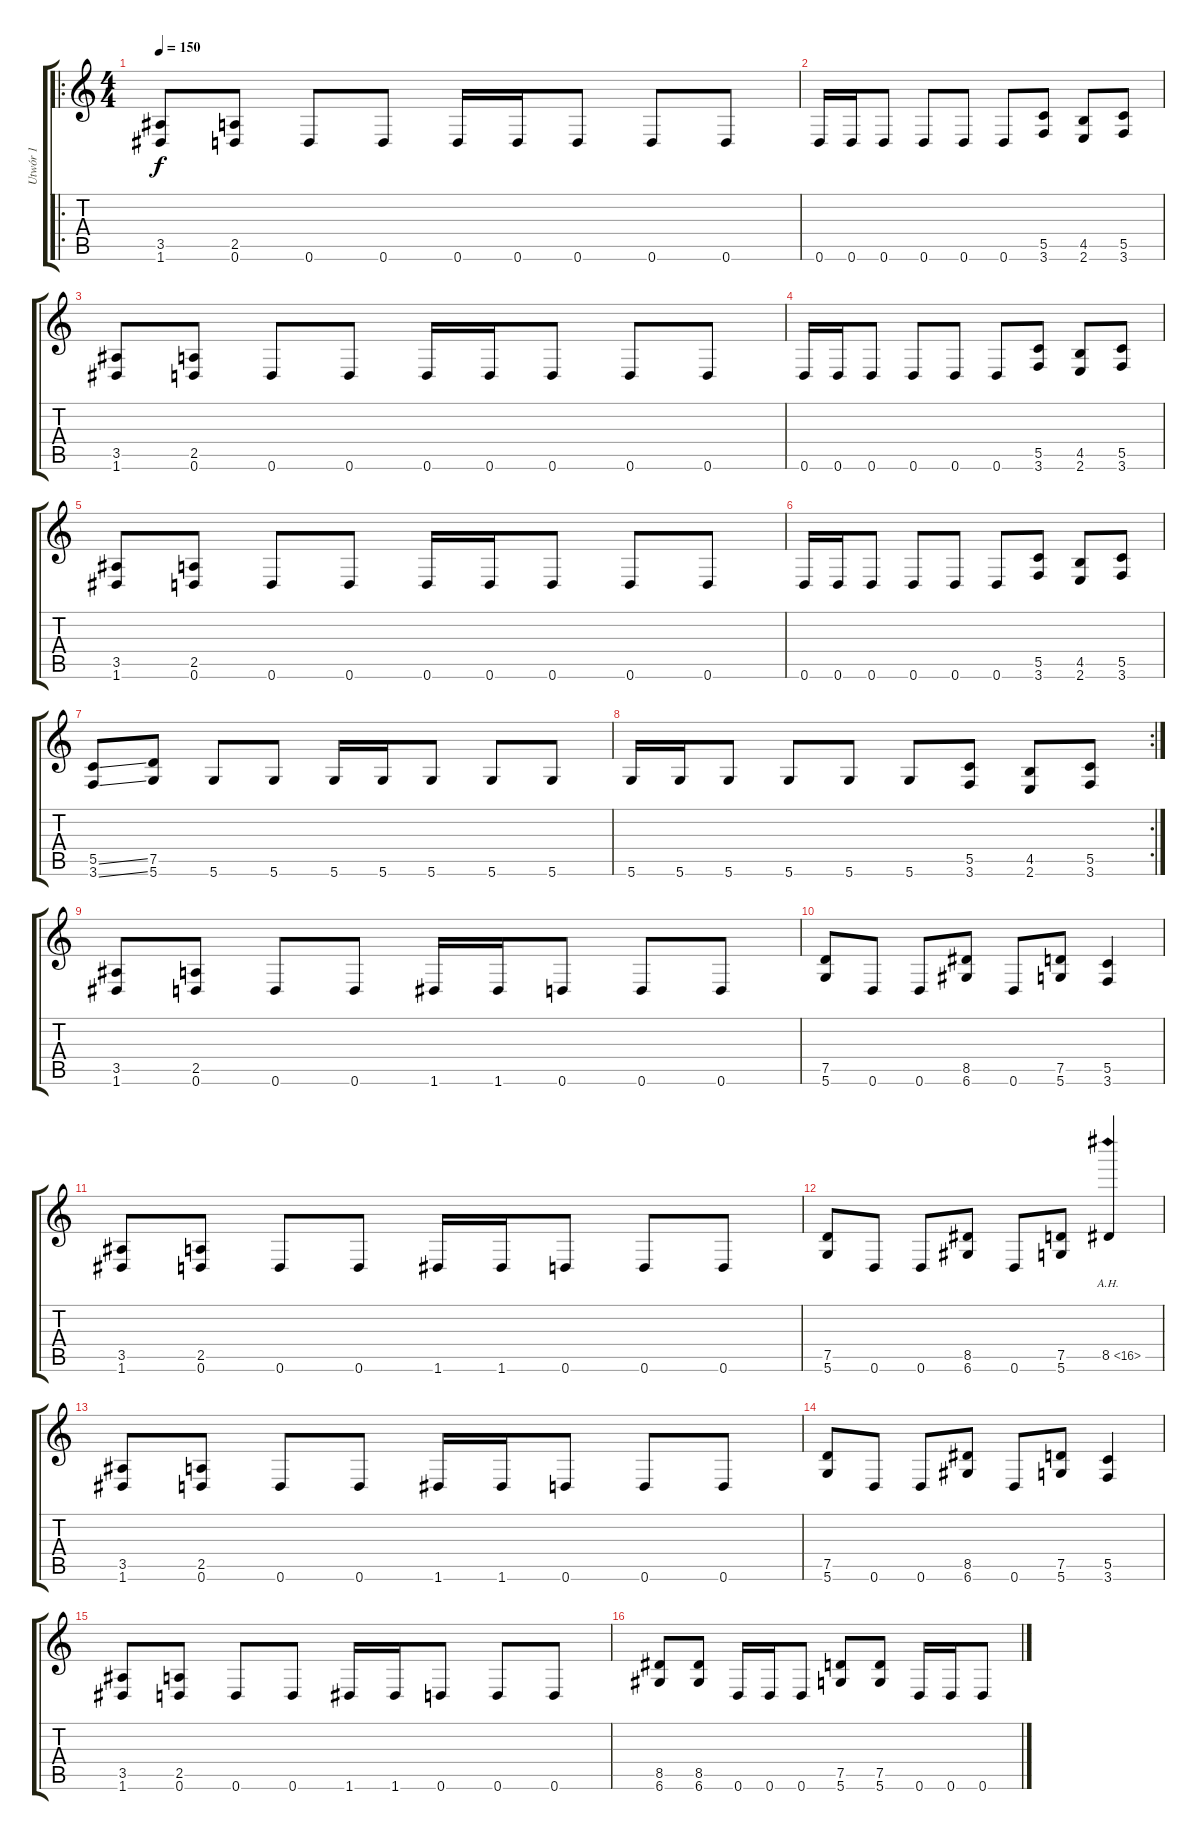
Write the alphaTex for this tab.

\track ("Utwór 1" "Utwór 1") {instrument distortionguitar}
\staff {score tabs}
\tuning (D4 A3 F3 C3 G2 D2) {hide}
\ro
\ts (4 4)
\tempo 150
\clef g2
\ks c
(3.5 1.6).8{dy f} (2.5 0.6).8 0.6.8 0.6.8 0.6.16 0.6.16 0.6.8 0.6.8 0.6.8 |
0.6.16 0.6.16 0.6.8 0.6.8 0.6.8 0.6.8 (5.5 3.6).8 (4.5 2.6).8 (5.5 3.6).8 |
(3.5 1.6).8 (2.5 0.6).8 0.6.8 0.6.8 0.6.16 0.6.16 0.6.8 0.6.8 0.6.8 |
0.6.16 0.6.16 0.6.8 0.6.8 0.6.8 0.6.8 (5.5 3.6).8 (4.5 2.6).8 (5.5 3.6).8 |
(3.5 1.6).8 (2.5 0.6).8 0.6.8 0.6.8 0.6.16 0.6.16 0.6.8 0.6.8 0.6.8 |
0.6.16 0.6.16 0.6.8 0.6.8 0.6.8 0.6.8 (5.5 3.6).8 (4.5 2.6).8 (5.5 3.6).8 |
(5.5{ss} 3.6{ss}).8 (7.5 5.6).8 5.6.8 5.6.8 5.6.16 5.6.16 5.6.8 5.6.8 5.6.8 |
\rc 2
5.6.16 5.6.16 5.6.8 5.6.8 5.6.8 5.6.8 (5.5 3.6).8 (4.5 2.6).8 (5.5 3.6).8 |
(3.5 1.6).8 (2.5 0.6).8 0.6.8 0.6.8 1.6.16 1.6.16 0.6.8 0.6.8 0.6.8 |
(7.5 5.6).8 0.6.8 0.6.8 (8.5 6.6).8 0.6.8 (7.5 5.6).8 (5.5 3.6).4 |
(3.5 1.6).8 (2.5 0.6).8 0.6.8 0.6.8 1.6.16 1.6.16 0.6.8 0.6.8 0.6.8 |
(7.5 5.6).8 0.6.8 0.6.8 (8.5 6.6).8 0.6.8 (7.5 5.6).8 8.5{ah 8}.4 |
(3.5 1.6).8 (2.5 0.6).8 0.6.8 0.6.8 1.6.16 1.6.16 0.6.8 0.6.8 0.6.8 |
(7.5 5.6).8 0.6.8 0.6.8 (8.5 6.6).8 0.6.8 (7.5 5.6).8 (5.5 3.6).4 |
(3.5 1.6).8 (2.5 0.6).8 0.6.8 0.6.8 1.6.16 1.6.16 0.6.8 0.6.8 0.6.8 |
(8.5 6.6).8 (8.5 6.6).8 0.6.16 0.6.16 0.6.8 (7.5 5.6).8 (7.5 5.6).8 0.6.16 0.6.16 0.6.8
